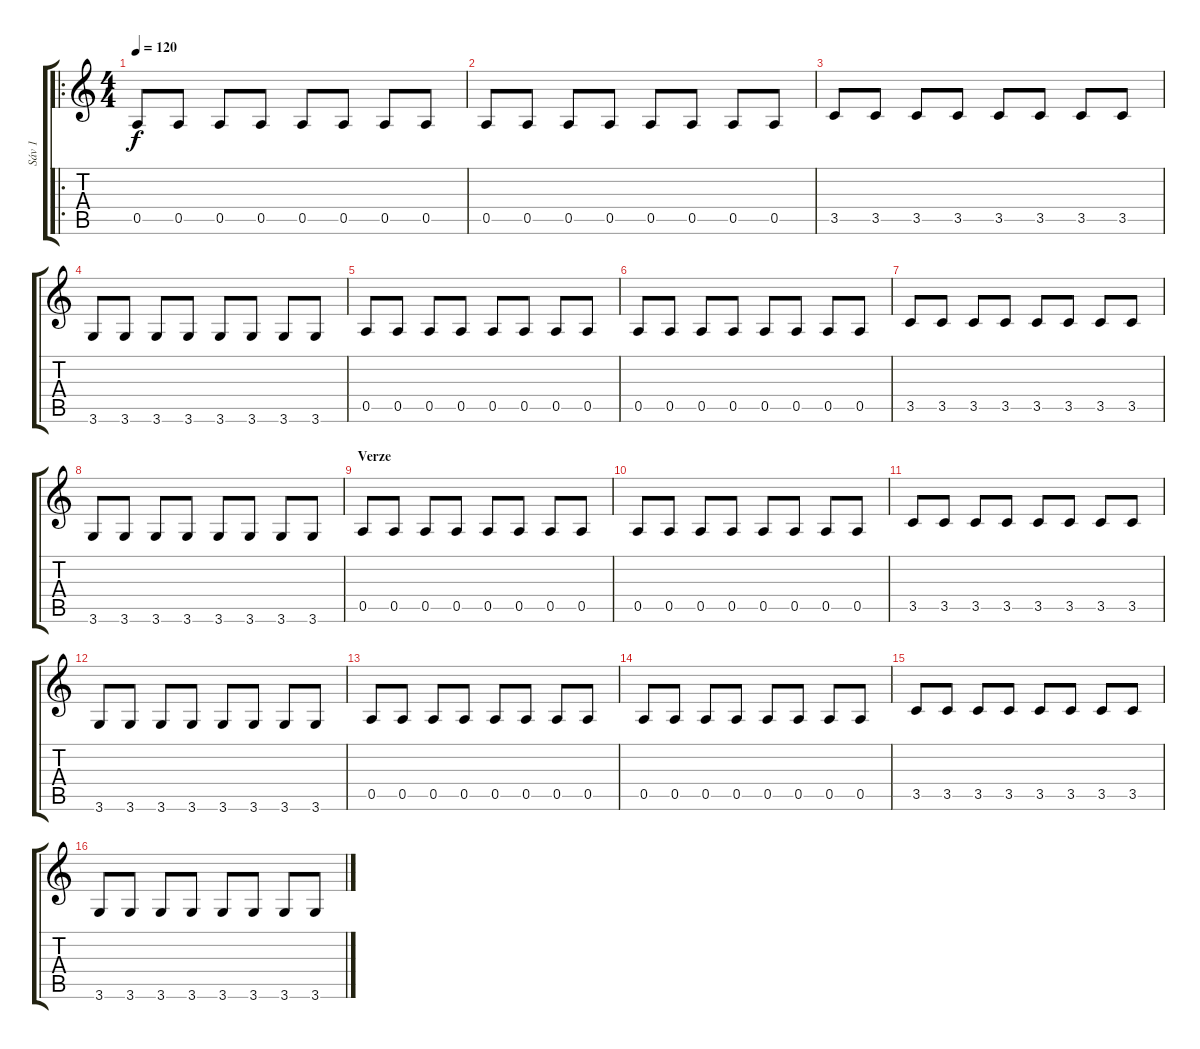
\track ("Sáv 1" "Sáv 1") {instrument electricbasspick}
\staff {score tabs}
\tuning (E4 B3 G3 D3 A2 E2) {hide}
\ro
\ts (4 4)
\tempo 120
\clef g2
\ks c
0.5.8{dy f instrument electricbasspick} 0.5.8 0.5.8 0.5.8 0.5.8 0.5.8 0.5.8 0.5.8 |
0.5.8 0.5.8 0.5.8 0.5.8 0.5.8 0.5.8 0.5.8 0.5.8 |
3.5.8 3.5.8 3.5.8 3.5.8 3.5.8 3.5.8 3.5.8 3.5.8 |
3.6.8 3.6.8 3.6.8 3.6.8 3.6.8 3.6.8 3.6.8 3.6.8 |
0.5.8 0.5.8 0.5.8 0.5.8 0.5.8 0.5.8 0.5.8 0.5.8 |
0.5.8 0.5.8 0.5.8 0.5.8 0.5.8 0.5.8 0.5.8 0.5.8 |
3.5.8 3.5.8 3.5.8 3.5.8 3.5.8 3.5.8 3.5.8 3.5.8 |
3.6.8 3.6.8 3.6.8 3.6.8 3.6.8 3.6.8 3.6.8 3.6.8 |
\section ("" "Verze")
0.5.8 0.5.8 0.5.8 0.5.8 0.5.8 0.5.8 0.5.8 0.5.8 |
0.5.8 0.5.8 0.5.8 0.5.8 0.5.8 0.5.8 0.5.8 0.5.8 |
3.5.8 3.5.8 3.5.8 3.5.8 3.5.8 3.5.8 3.5.8 3.5.8 |
3.6.8 3.6.8 3.6.8 3.6.8 3.6.8 3.6.8 3.6.8 3.6.8 |
0.5.8 0.5.8 0.5.8 0.5.8 0.5.8 0.5.8 0.5.8 0.5.8 |
0.5.8 0.5.8 0.5.8 0.5.8 0.5.8 0.5.8 0.5.8 0.5.8 |
3.5.8 3.5.8 3.5.8 3.5.8 3.5.8 3.5.8 3.5.8 3.5.8 |
3.6.8 3.6.8 3.6.8 3.6.8 3.6.8 3.6.8 3.6.8 3.6.8
